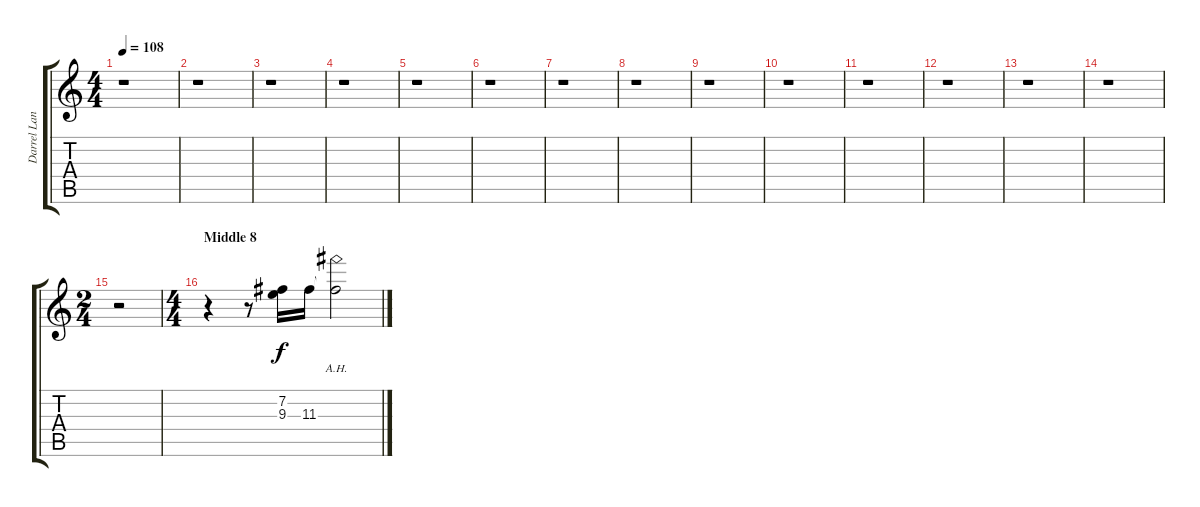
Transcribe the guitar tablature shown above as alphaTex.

\track ("Darrel Lance Abbot" "Darrel Lan") {instrument distortionguitar}
\staff {score tabs}
\tuning (E4 B3 G3 D3 A2 E2) {hide}
\ts (4 4)
\tempo 108
\clef g2
\ks c
r.1{dy f} |
r.1 |
r.1 |
r.1 |
r.1 |
r.1 |
r.1 |
r.1 |
r.1 |
r.1 |
r.1 |
r.1 |
r.1 |
r.1 |
\ts (2 4)
r.2 |
\ts (4 4)
\section ("" "Middle 8")
r.4 r.8 (7.2 9.3).16 11.3.16 11.3{ah 12 t}.2
